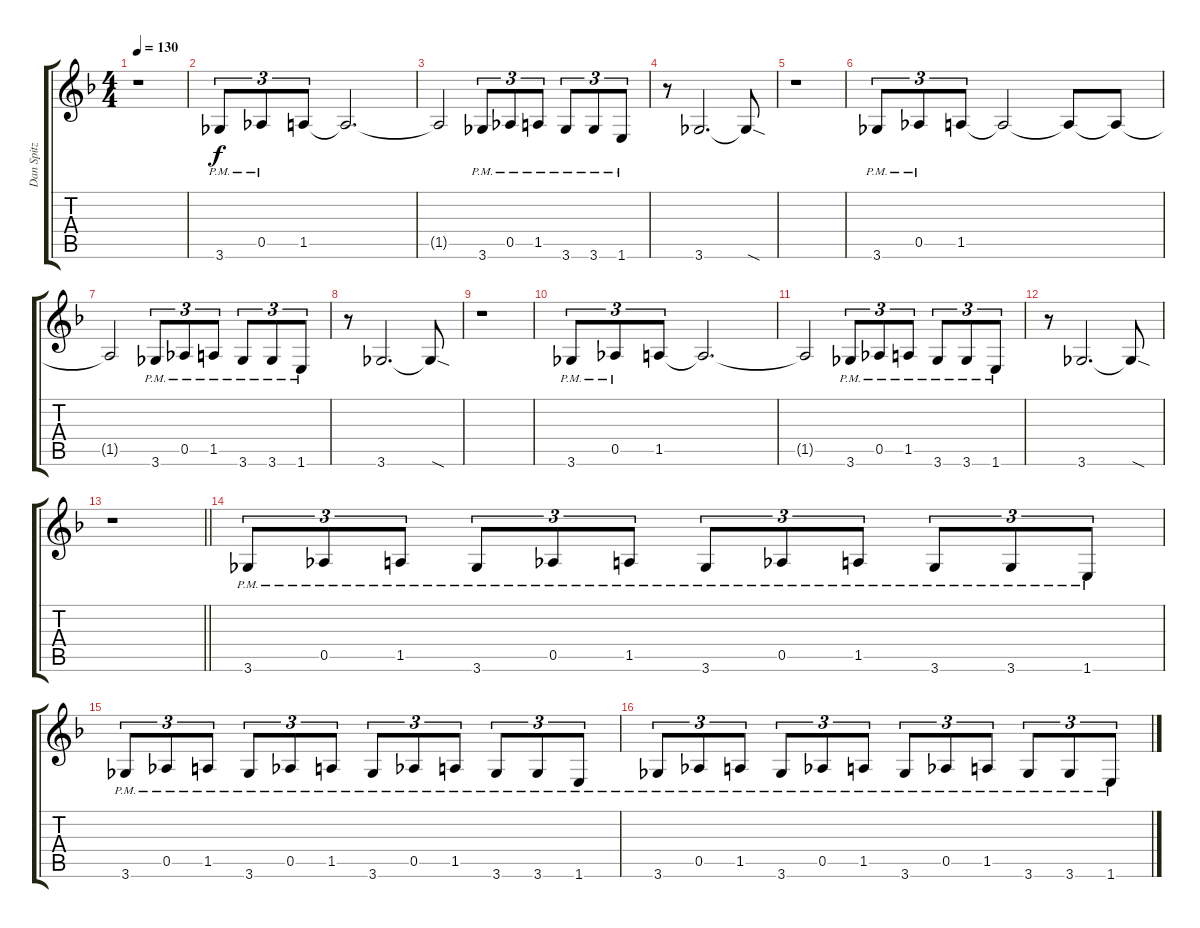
\track ("Dan Spitz" "Dan Spitz") {instrument distortionguitar}
\staff {score tabs}
\tuning (Eb4 Bb3 Gb3 Db3 Ab2 Eb2) {hide}
\ts (4 4)
\tempo 130
\clef g2
\ks f
r.1{dy f} |
3.6{pm}.8{tu (3 2)} 0.5{pm}.8{tu (3 2)} 1.5.8{tu (3 2)} 1.5{t}.2{d} |
1.5{t}.2 3.6{pm}.8{tu (3 2)} 0.5{pm}.8{tu (3 2)} 1.5{pm}.8{tu (3 2)} 3.6{pm}.8{tu (3 2)} 3.6{pm}.8{tu (3 2)} 1.6{pm}.8{tu (3 2)} |
r.8 3.6.2{d} 3.6{sod t}.8 |
r.1 |
3.6{pm}.8{tu (3 2)} 0.5{pm}.8{tu (3 2)} 1.5.8{tu (3 2)} 1.5{t}.2 1.5{t}.8 1.5{t}.8 |
1.5{t}.2 3.6{pm}.8{tu (3 2)} 0.5{pm}.8{tu (3 2)} 1.5{pm}.8{tu (3 2)} 3.6{pm}.8{tu (3 2)} 3.6{pm}.8{tu (3 2)} 1.6{pm}.8{tu (3 2)} |
r.8 3.6.2{d} 3.6{sod t}.8 |
r.1 |
3.6{pm}.8{tu (3 2)} 0.5{pm}.8{tu (3 2)} 1.5.8{tu (3 2)} 1.5{t}.2{d} |
1.5{t}.2 3.6{pm}.8{tu (3 2)} 0.5{pm}.8{tu (3 2)} 1.5{pm}.8{tu (3 2)} 3.6{pm}.8{tu (3 2)} 3.6{pm}.8{tu (3 2)} 1.6{pm}.8{tu (3 2)} |
r.8 3.6.2{d} 3.6{sod t}.8 |
\barLineRight lightlight
r.1 |
3.6{pm}.8{tu (3 2)} 0.5{pm}.8{tu (3 2)} 1.5{pm}.8{tu (3 2)} 3.6{pm}.8{tu (3 2)} 0.5{pm}.8{tu (3 2)} 1.5{pm}.8{tu (3 2)} 3.6{pm}.8{tu (3 2)} 0.5{pm}.8{tu (3 2)} 1.5{pm}.8{tu (3 2)} 3.6{pm}.8{tu (3 2)} 3.6{pm}.8{tu (3 2)} 1.6{pm}.8{tu (3 2)} |
3.6{pm}.8{tu (3 2)} 0.5{pm}.8{tu (3 2)} 1.5{pm}.8{tu (3 2)} 3.6{pm}.8{tu (3 2)} 0.5{pm}.8{tu (3 2)} 1.5{pm}.8{tu (3 2)} 3.6{pm}.8{tu (3 2)} 0.5{pm}.8{tu (3 2)} 1.5{pm}.8{tu (3 2)} 3.6{pm}.8{tu (3 2)} 3.6{pm}.8{tu (3 2)} 1.6{pm}.8{tu (3 2)} |
3.6{pm}.8{tu (3 2)} 0.5{pm}.8{tu (3 2)} 1.5{pm}.8{tu (3 2)} 3.6{pm}.8{tu (3 2)} 0.5{pm}.8{tu (3 2)} 1.5{pm}.8{tu (3 2)} 3.6{pm}.8{tu (3 2)} 0.5{pm}.8{tu (3 2)} 1.5{pm}.8{tu (3 2)} 3.6{pm}.8{tu (3 2)} 3.6{pm}.8{tu (3 2)} 1.6{pm}.8{tu (3 2)}
